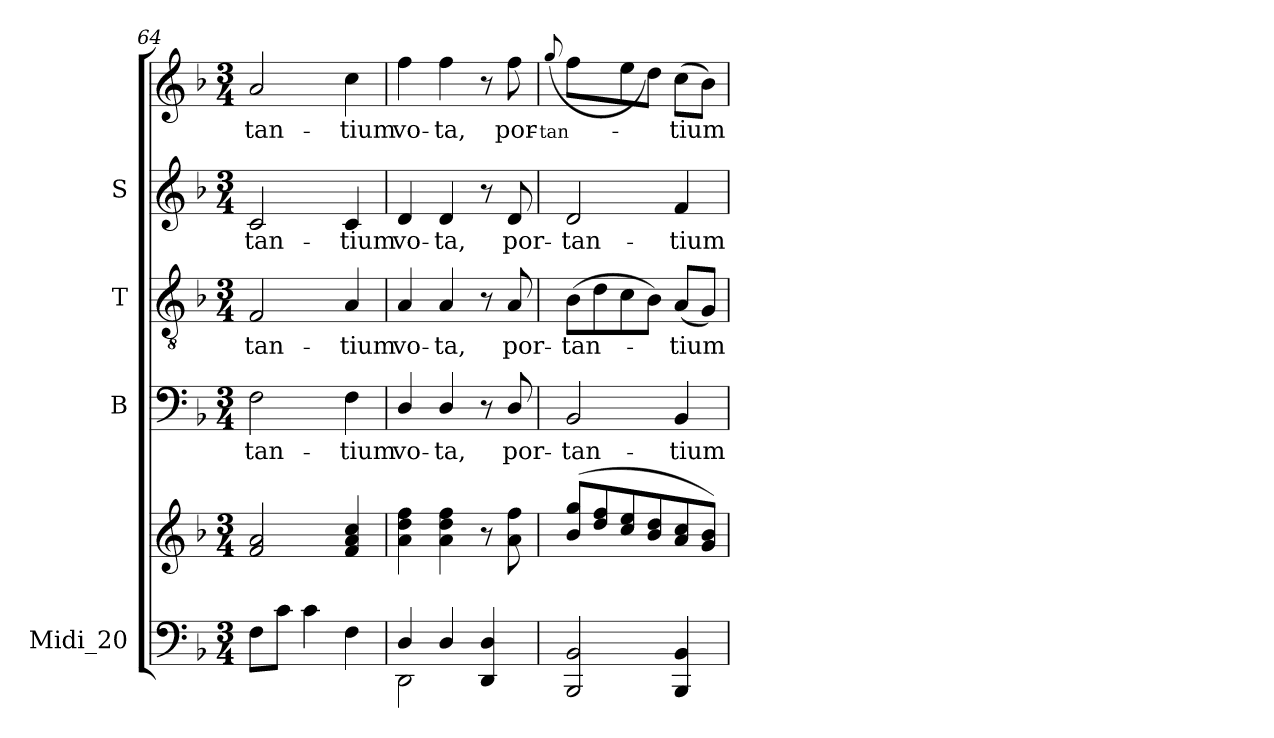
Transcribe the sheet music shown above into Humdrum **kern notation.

**kern	**kern	**kern	**text	**kern	**text	**kern	**text	**kern	**text
*part4	*part4	*part3	*part3	*part2	*part2	*part1	*part1	*part1	*part1
*staff6	*staff5	*staff4	*staff4	*staff3	*staff3	*staff2	*staff2	*staff1	*staff1
*I"Midi_20	*	*I"B	*	*I"T	*	*I"S	*	*	*
*	*	*I'B	*	*I'T	*	*I'S	*	*	*
*clefF4	*clefG2	*clefF4	*	*clefGv2	*	*clefG2	*	*clefG2	*
*k[b-]	*k[b-]	*k[b-]	*	*k[b-]	*	*k[b-]	*	*k[b-]	*
*F:	*F:	*F:	*	*F:	*	*F:	*	*F:	*
*M3/4	*M3/4	*M3/4	*	*M3/4	*	*M3/4	*	*M3/4	*
=64	=64	=64	=64	=64	=64	=64	=64	=64	=64
*	*^	*	*	*	*	*	*	*	*
!	!	!LO:N:vis=1	!	!LO:LY:b	!	!LO:LY:b	!	!LO:LY:b	!	!LO:LY:b
8FL	2f 2a	2.ryy	2F	-tan-	2F	-tan-	2c	tan-	2a	-tan-
8cJ	.	.	.	.	.	.	.	.	.	.
4c	.	.	.	.	.	.	.	.	.	.
!	!	!	!	!LO:LY:b	!	!LO:LY:b	!	!LO:LY:b	!	!LO:LY:b
4F	4f 4a 4cc	.	4F	-tium	4A	-tium	4c	-tium	4cc	-tium
=65	=65	=65	=65	=65	=65	=65	=65	=65	=65	=65
*^	*	*	*	*	*	*	*	*	*	*
!	!	!	!	!	!LO:LY:b	!	!LO:LY:b	!	!LO:LY:b	!	!LO:LY:b
4D/	2DD\	4a 4dd 4ff	2ryy	4D/	vo-	4A	vo-	4d	-vo-	4ff	vo-
!	!	!	!	!	!LO:LY:b	!	!LO:LY:b	!	!LO:LY:b	!	!LO:LY:b
4D/	.	4a 4dd 4ff	.	4D/	-ta,	4A	-ta,	4d	-ta,	4ff	-ta,
4ryy	4DD 4D	8r	4ryy	8r	.	8r	.	8r	.	8r	.
!	!	!	!	!	!LO:LY:b	!	!LO:LY:b	!	!LO:LY:b	!	!LO:LY:b
.	.	8a 8ff	.	8D/	por-	8A	por-	8d	por-	8ff	por-
*v	*v	*	*	*	*	*	*	*	*	*	*
=66	=66	=66	=66	=66	=66	=66	=66	=66	=66	=66
!	!	!	!	!	!	!	!	!	!	!LO:LY:b
.	.	.	.	.	.	.	.	.	(>8qqgg/L	-tan-
!	!	!LO:N:vis=1	!	!LO:LY:b	!	!LO:LY:b	!	!LO:LY:b	!	!
2BBB- 2BB-	(>8b- 8ggL	2.ryy	2BB-	-tan-	(>8B-L	-tan-	2d	tan-	4ff	.
.	8dd 8ff	.	.	.	8d	.	.	.	.	.
.	8cc 8ee	.	.	.	8c	.	.	.	8ee	.
.	8b- 8dd	.	.	.	8B-J)	.	.	.	8ddJ)	.
!	!	!	!	!LO:LY:b	!	!LO:LY:b	!	!LO:LY:b	!	!LO:LY:b
4BBB- 4BB-	8a 8cc	.	4BB-	-tium	(<8AL	tium	4f	-tium	(>8ccL	tium
.	8g 8b-J)	.	.	.	8GJ)	.	.	.	8b-J)	.
*	*v	*v	*	*	*	*	*	*	*	*
=	=	=	=	=	=	=	=	=	=
*-	*-	*-	*-	*-	*-	*-	*-	*-	*-
